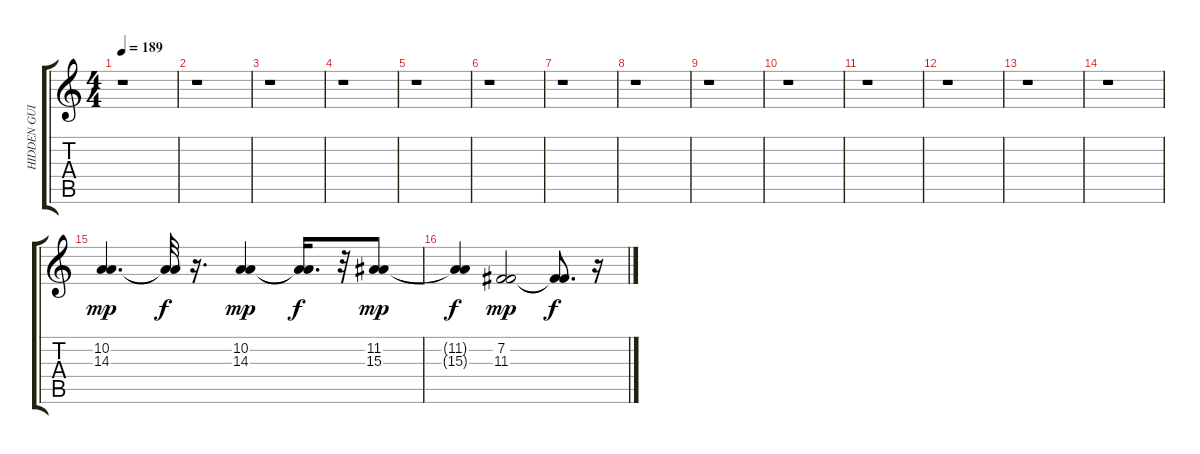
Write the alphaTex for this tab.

\track ("HIDDEN GUITAR" "HIDDEN GUI") {instrument electricpiano1}
\staff {score tabs}
\tuning (E4 B3 G3 D3 A2 E2) {hide}
\ts (4 4)
\tempo 189
\clef g2
\ks c
r.1{dy f} |
r.1 |
r.1 |
r.1 |
r.1 |
r.1 |
r.1 |
r.1 |
r.1 |
r.1 |
r.1 |
r.1 |
r.1 |
r.1 |
(10.2 14.3).4{d dy mp balance 0} (10.2{t} 14.3{t}).32{dy f} r.16{d} (10.2 14.3).4{dy mp} (10.2{t} 14.3{t}).16{d dy f} r.32 (11.2 15.3).8{dy mp} |
(11.2{t} 15.3{t}).4{dy f} (7.2 11.3).2{dy mp} (7.2{t} 11.3{t}).8{d dy f} r.16
